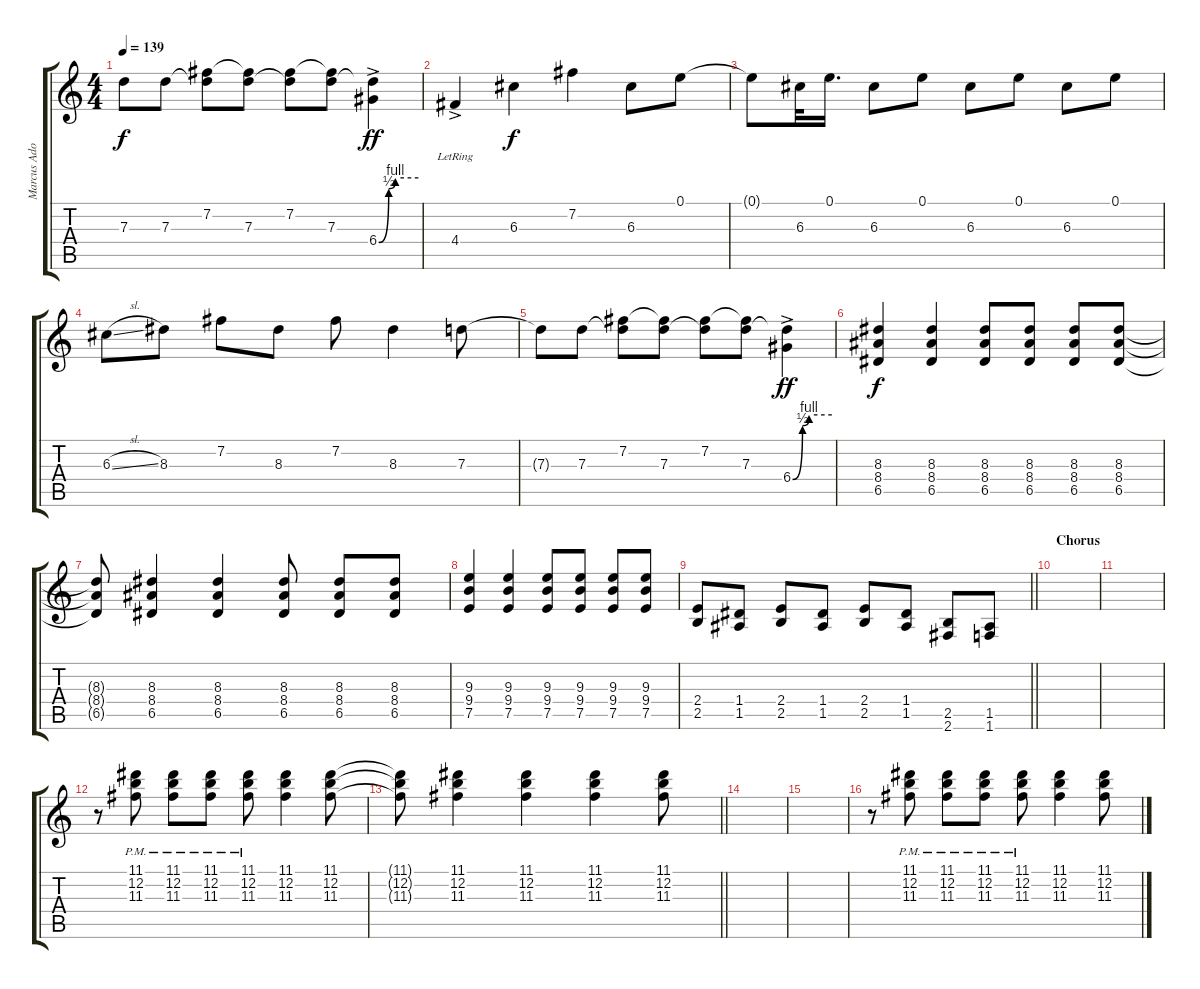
\track ("Marcus Adoro(Lead)" "Marcus Ado") {instrument electricguitarclean}
\staff {score tabs}
\tuning (E4 B3 G3 D3 A2 E2) {hide}
\ts (4 4)
\tempo 139
\clef g2
\ks c
7.3{t}.8{dy f} 7.3.8 (7.2 7.3{t}).8 (7.2{t} 7.3).8 (7.2 7.3{t}).8 (7.2{t} 7.3).8 (7.3{t} 6.4{be (custom 0 0 15 2 25 4 60 4) ac}).4{dy ff} |
4.4{ac lr}.4 6.3.4{dy f} 7.2.4 6.3.8 0.1.8 |
0.1{t}.8 6.3.32 0.1.16{d} 6.3.8 0.1.8 6.3.8 0.1.8 6.3.8 0.1.8 |
6.3{sl}.8 8.3.8 7.2.8 8.3.8 7.2.8 8.3.4 7.3.8 |
7.3{t}.8 7.3.8 (7.2 7.3{t}).8 (7.2{t} 7.3).8 (7.2 7.3{t}).8 (7.2{t} 7.3).8 (7.3{t} 6.4{be (custom 0 0 15 2 25 4 60 4) ac}).4{dy ff} |
(8.3 8.4 6.5).4{dy f volume 13 instrument electricguitarjazz} (8.3 8.4 6.5).4 (8.3 8.4 6.5).8 (8.3 8.4 6.5).8 (8.3 8.4 6.5).8 (8.3 8.4 6.5).8 |
(8.3{t} 8.4{t} 6.5{t}).8 (8.3 8.4 6.5).4 (8.3 8.4 6.5).4 (8.3 8.4 6.5).8 (8.3 8.4 6.5).8 (8.3 8.4 6.5).8 |
(9.3 9.4 7.5).4 (9.3 9.4 7.5).4 (9.3 9.4 7.5).8 (9.3 9.4 7.5).8 (9.3 9.4 7.5).8 (9.3 9.4 7.5).8 |
\barLineRight lightlight
(2.4 2.5).8 (1.4 1.5).8 (2.4 2.5).8 (1.4 1.5).8 (2.4 2.5).8 (1.4 1.5).8 (2.5 2.6).8 (1.5 1.6).8 |
\section ("" "Chorus")
|
|
r.8{volume 7 instrument electricguitarclean} (11.1{pm} 12.2 11.3).8 (11.1{pm} 12.2 11.3).8 (11.1{pm} 12.2 11.3).8 (11.1{pm} 12.2 11.3).8 (11.1 12.2 11.3).4 (11.1 12.2 11.3).8 |
\barLineRight lightlight
(11.1{t} 12.2{t} 11.3{t}).8 (11.1 12.2 11.3).4 (11.1 12.2 11.3).4 (11.1 12.2 11.3).4 (11.1 12.2 11.3).8 |
|
|
r.8{volume 7 instrument electricguitarclean} (11.1{pm} 12.2 11.3).8 (11.1{pm} 12.2 11.3).8 (11.1{pm} 12.2 11.3).8 (11.1{pm} 12.2 11.3).8 (11.1 12.2 11.3).4 (11.1 12.2 11.3).8
